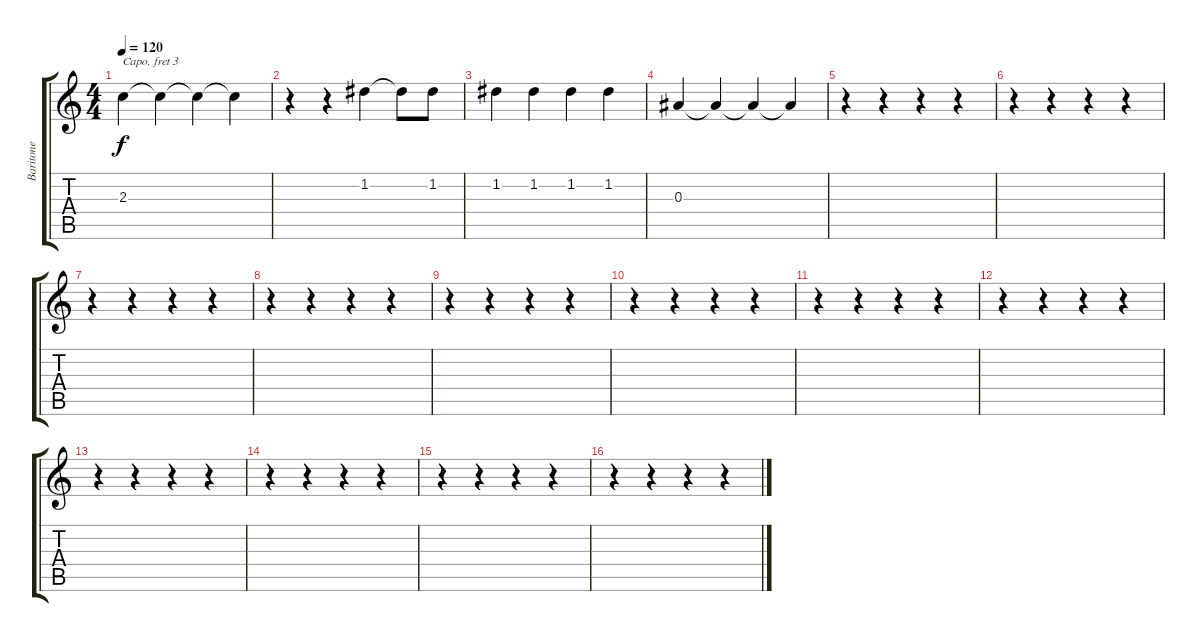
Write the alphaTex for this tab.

\track ("Baritone" "Baritone") {instrument acousticguitarsteel}
\staff {score tabs}
\capo 3
\tuning (E4 B3 G3 D3 A2 E2) {hide}
\ts (4 4)
\tempo 120
\clef g2
\ks c
2.3.4{dy f} 2.3{t}.4 2.3{t}.4 2.3{t}.4 |
r.4 r.4 1.2.4 1.2{t}.8 1.2.8 |
1.2.4 1.2.4 1.2.4 1.2.4 |
0.3.4 0.3{t}.4 0.3{t}.4 0.3{t}.4 |
r.4 r.4 r.4 r.4 |
r.4 r.4 r.4 r.4 |
r.4 r.4 r.4 r.4 |
r.4 r.4 r.4 r.4 |
r.4 r.4 r.4 r.4 |
r.4 r.4 r.4 r.4 |
r.4 r.4 r.4 r.4 |
r.4 r.4 r.4 r.4 |
r.4 r.4 r.4 r.4 |
r.4 r.4 r.4 r.4 |
r.4 r.4 r.4 r.4 |
r.4 r.4 r.4 r.4
